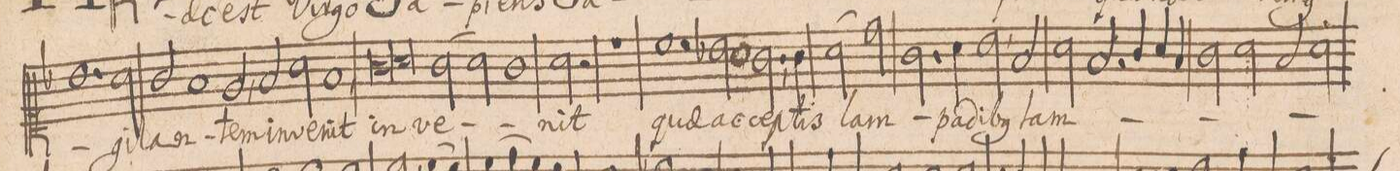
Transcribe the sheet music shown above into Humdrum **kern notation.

**kern	**text
*I"CANTVS.	*
*clefC1	*
*k[b-]	*
*met(C|)	*
1.b-	.
2a\	-gi-
=11-	=11-
2g/	-lan-
1f	.
2e,/	-tem
=12-	=12-
2f/	in-
2a\	-ve-
1f,	-nit
=13-	=13-
*lig	*
1g	in-
1a	.
*Xlig	*
=14-	=14-
(>2g\	-ve-
2a\)	.
1g	.
=15-	=15-
2a\	-nit
2r	.
1rdd	.
=16-	=16-
1.cc	quae
2b-X\	ac-
=17-	=17-
1a	-ce-
2.g,\	-ptis
4g\	lam-
=18-	=18-
(>2a\	.
2dd\)	.
2.g\	pa-
4a\	-di-
=19-	=19-
2b-,\	-b(us)
2f/	lam-
2a\	.
2.f/	.
=20-	=20-
4g/	.
4a/	.
4f/	.
2g\	.
2a\	.
=21-	=21-
2f/	.
2a\	.
*-	*-
